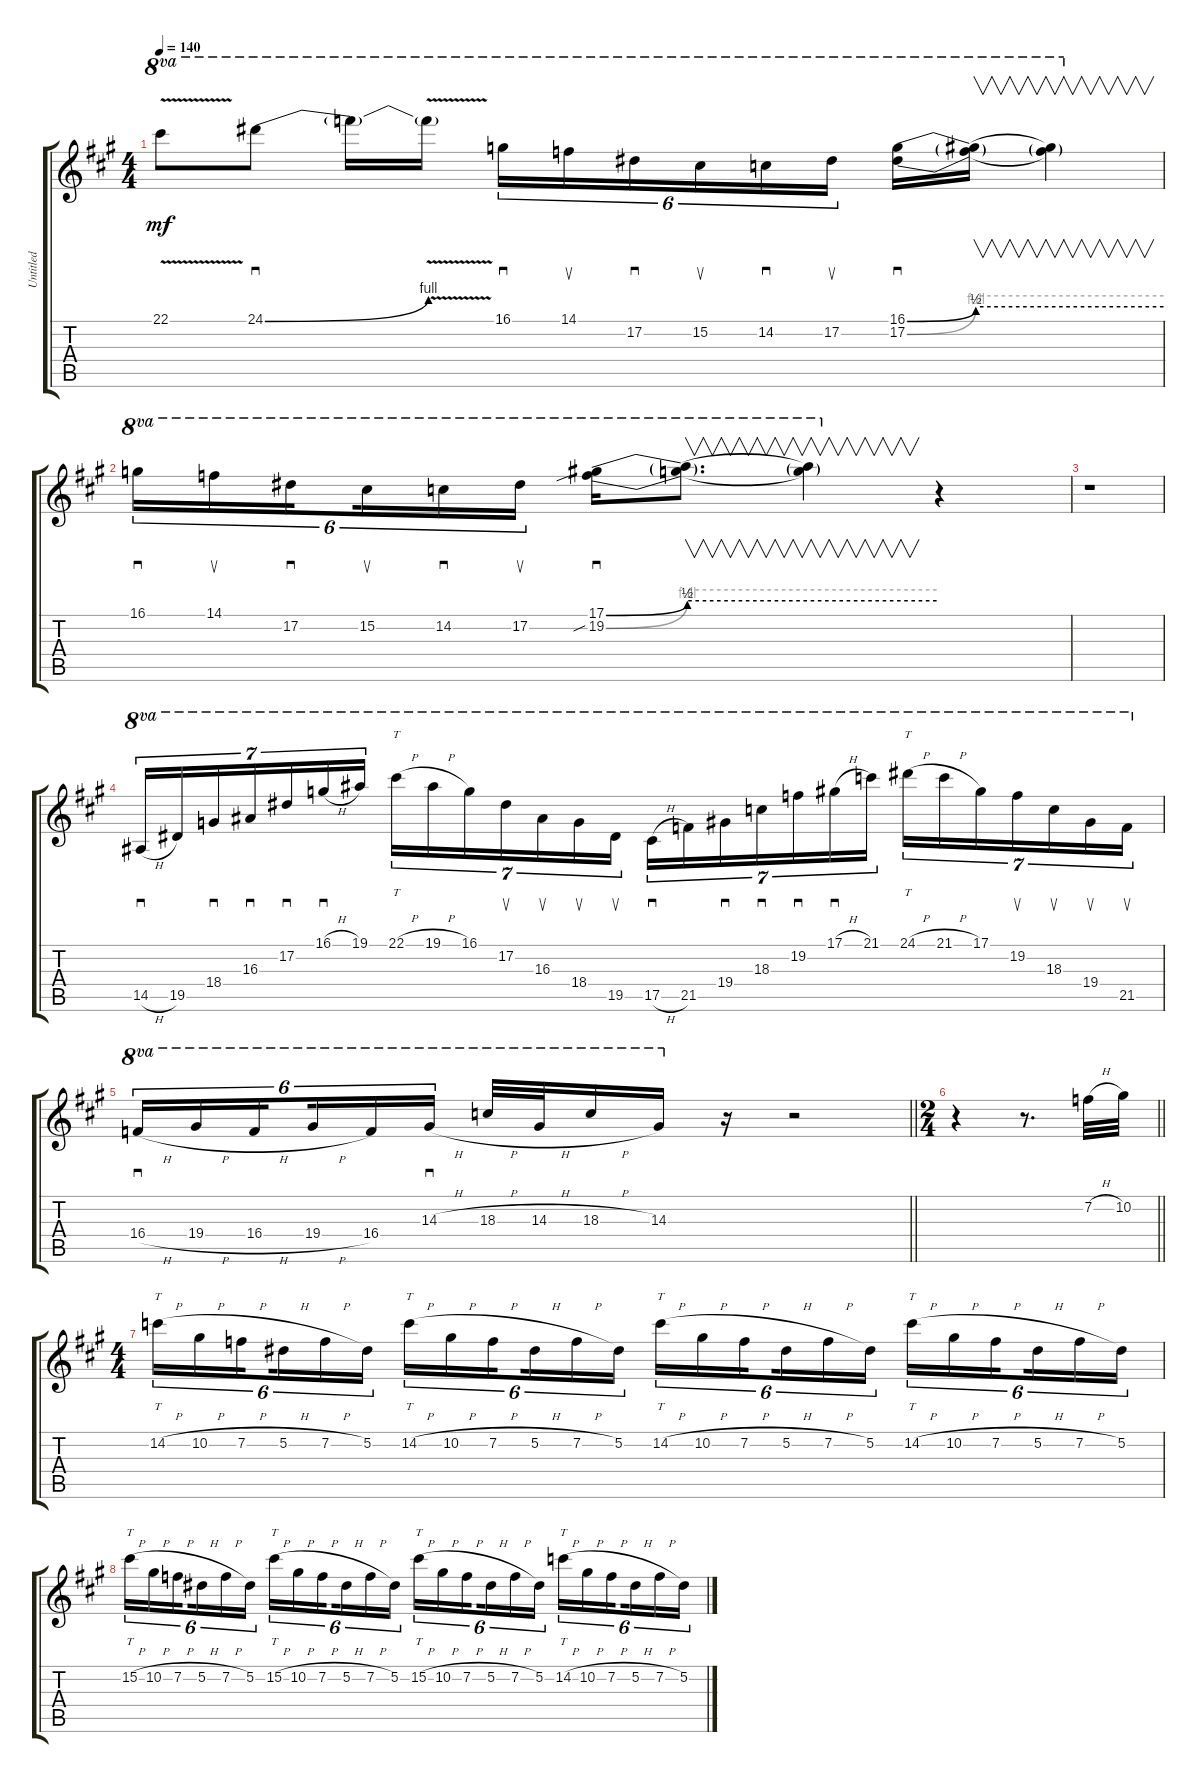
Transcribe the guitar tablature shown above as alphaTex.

\track ("Untitled" "Untitled") {instrument distortionguitar}
\staff {score tabs}
\tuning (Eb4 Bb3 Gb3 Db3 Ab2 Eb2) {hide}
\ts (4 4)
\tempo 140
\clef g2
\ks a
22.1{v t}.8{ot 8va dy mf} 24.1{be (bend 0 0 60 4)}.8{sd ot 8va} 24.1{t}.16{ot 8va} 24.1{v t}.16{ot 8va beam splitsecondary} 16.1.16{sd tu (6 4) ot 8va} 14.1.16{su tu (6 4) ot 8va} 17.2.16{sd tu (6 4) ot 8va} 15.2.16{su tu (6 4) ot 8va} 14.2.16{sd tu (6 4) ot 8va} 17.2.16{su tu (6 4) ot 8va beam splitsecondary} (16.1{be (bend 0 0 60 2)} 17.2{be (bend 0 0 60 4)}).16{sd ot 8va} (16.1{be (hold 0 2 60 2) t} 17.2{be (hold 0 4 60 4) t}).16{v ot 8va} (16.1{t} 17.2{t}).4{v ot 8va} |
16.1.16{sd tu (6 4) ot 8va} 14.1.16{su tu (6 4) ot 8va} 17.2.16{sd tu (6 4) ot 8va beam splitsecondary} 15.2.16{su tu (6 4) ot 8va} 14.2.16{sd tu (6 4) ot 8va} 17.2.16{su tu (6 4) ot 8va} (17.1{be (bend 0 0 60 2)} 19.2{be (bend 0 0 60 4) sib}).16{sd ot 8va} (17.1{be (hold 0 2 60 2) t} 19.2{be (hold 0 4 60 4) t}).8{v d ot 8va} (17.1{t} 19.2{t}).4{v ot 8va} r.4 |
r.1 |
14.5{h}.16{sd tu (7 4) ot 8va} 19.5.16{tu (7 4) ot 8va} 18.4.16{sd tu (7 4) ot 8va} 16.3.16{sd tu (7 4) ot 8va} 17.2.16{sd tu (7 4) ot 8va} 16.1{h}.16{sd tu (7 4) ot 8va} 19.1.16{tu (7 4) ot 8va} 22.1{h}.16{tt tu (7 4) ot 8va} 19.1{h}.16{tu (7 4) ot 8va} 16.1.16{tu (7 4) ot 8va} 17.2.16{su tu (7 4) ot 8va} 16.3.16{su tu (7 4) ot 8va} 18.4.16{su tu (7 4) ot 8va} 19.5.16{su tu (7 4) ot 8va} 17.5{h}.16{sd tu (7 4) ot 8va} 21.5.16{tu (7 4) ot 8va} 19.4.16{sd tu (7 4) ot 8va} 18.3.16{sd tu (7 4) ot 8va} 19.2.16{sd tu (7 4) ot 8va} 17.1{h}.16{sd tu (7 4) ot 8va} 21.1.16{tu (7 4) ot 8va} 24.1{h}.16{tt tu (7 4) ot 8va} 21.1{h}.16{tu (7 4) ot 8va} 17.1.16{tu (7 4) ot 8va} 19.2.16{su tu (7 4) ot 8va} 18.3.16{su tu (7 4) ot 8va} 19.4.16{su tu (7 4) ot 8va} 21.5.16{su tu (7 4) ot 8va} |
\barLineRight lightlight
16.4{h}.16{sd tu (6 4) ot 8va} 19.4{h}.16{tu (6 4) ot 8va} 16.4{h}.16{tu (6 4) ot 8va beam splitsecondary} 19.4{h}.16{tu (6 4) ot 8va} 16.4.16{tu (6 4) ot 8va} 14.3{h}.16{sd tu (6 4) ot 8va} 18.3{h}.32{ot 8va} 14.3{h}.32{ot 8va} 18.3{h}.16{ot 8va} 14.3.16{ot 8va} r.16 r.2 |
\ts (2 4)
\barLineRight lightlight
r.4 r.8{d} 7.2{h}.32 10.2.32 |
\ts (4 4)
14.2{h}.16{tt tu (6 4)} 10.2{h}.16{tu (6 4)} 7.2{h}.16{tu (6 4) beam splitsecondary} 5.2{h}.16{tu (6 4)} 7.2{h}.16{tu (6 4)} 5.2.16{tu (6 4)} 14.2{h}.16{tt tu (6 4)} 10.2{h}.16{tu (6 4)} 7.2{h}.16{tu (6 4) beam splitsecondary} 5.2{h}.16{tu (6 4)} 7.2{h}.16{tu (6 4)} 5.2.16{tu (6 4)} 14.2{h}.16{tt tu (6 4)} 10.2{h}.16{tu (6 4)} 7.2{h}.16{tu (6 4) beam splitsecondary} 5.2{h}.16{tu (6 4)} 7.2{h}.16{tu (6 4)} 5.2.16{tu (6 4)} 14.2{h}.16{tt tu (6 4)} 10.2{h}.16{tu (6 4)} 7.2{h}.16{tu (6 4) beam splitsecondary} 5.2{h}.16{tu (6 4)} 7.2{h}.16{tu (6 4)} 5.2.16{tu (6 4)} |
15.2{h}.16{tt tu (6 4)} 10.2{h}.16{tu (6 4)} 7.2{h}.16{tu (6 4) beam splitsecondary} 5.2{h}.16{tu (6 4)} 7.2{h}.16{tu (6 4)} 5.2.16{tu (6 4)} 15.2{h}.16{tt tu (6 4)} 10.2{h}.16{tu (6 4)} 7.2{h}.16{tu (6 4) beam splitsecondary} 5.2{h}.16{tu (6 4)} 7.2{h}.16{tu (6 4)} 5.2.16{tu (6 4)} 15.2{h}.16{tt tu (6 4)} 10.2{h}.16{tu (6 4)} 7.2{h}.16{tu (6 4) beam splitsecondary} 5.2{h}.16{tu (6 4)} 7.2{h}.16{tu (6 4)} 5.2.16{tu (6 4)} 14.2{h}.16{tt tu (6 4)} 10.2{h}.16{tu (6 4)} 7.2{h}.16{tu (6 4) beam splitsecondary} 5.2{h}.16{tu (6 4)} 7.2{h}.16{tu (6 4)} 5.2.16{tu (6 4)}
